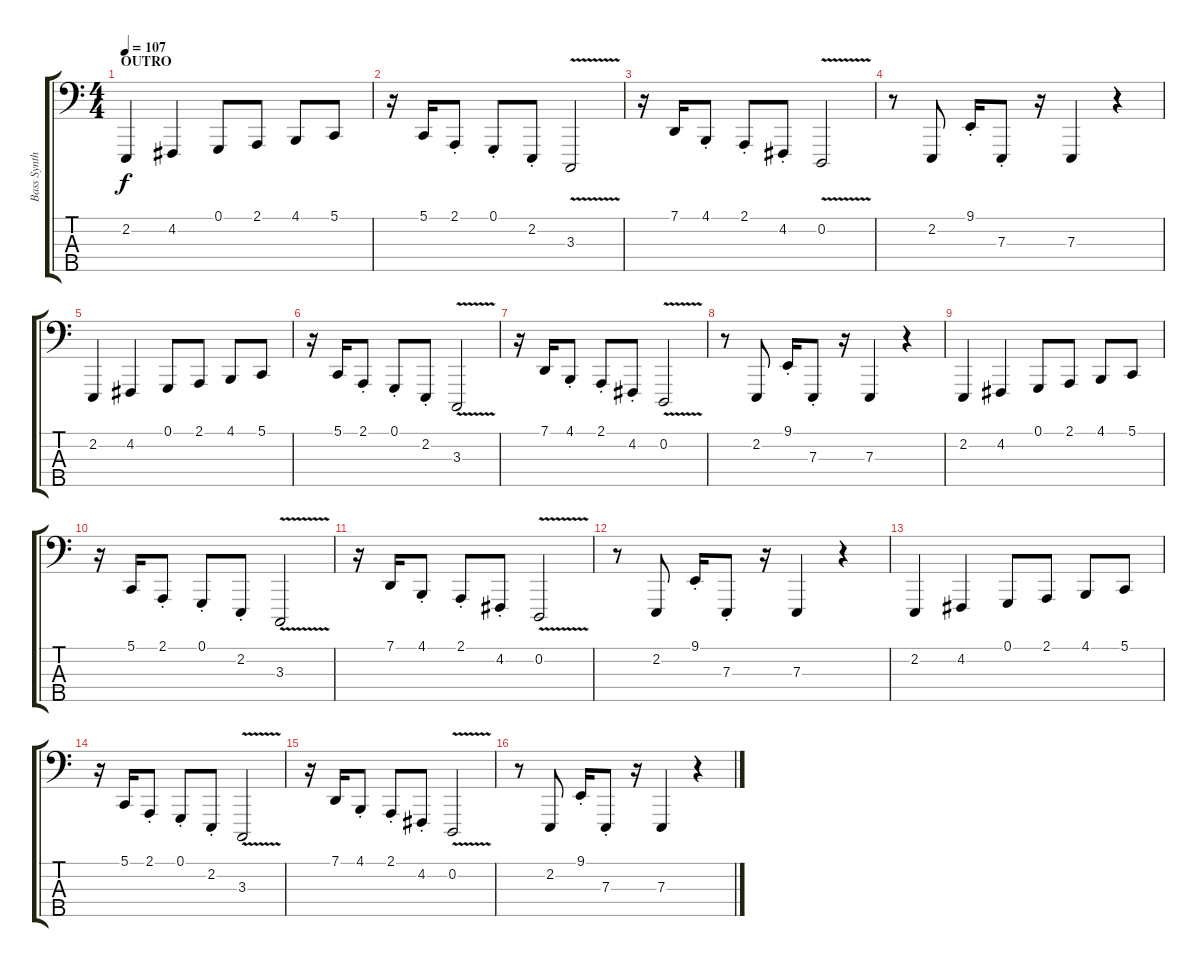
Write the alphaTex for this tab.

\track ("Bass Synth R" "Bass Synth") {instrument lead8bassandlead}
\staff {score tabs}
\tuning (G1 D1 A0 E0 B-1) {hide}
\ts (4 4)
\section ("" "OUTRO")
\tempo 107
\clef f4
\ks c
2.2.4{dy f} 4.2.4 0.1.8 2.1.8 4.1.8 5.1.8 |
r.16 5.1.16 2.1{st}.8 0.1{st}.8 2.2{st}.8 3.3{v}.2 |
r.16 7.1.16 4.1{st}.8 2.1{st}.8 4.2{st}.8 0.2{v}.2 |
r.8 2.2.8 9.1{st}.16 7.3{st}.8 r.16 7.3.4 r.4 |
2.2.4 4.2.4 0.1.8 2.1.8 4.1.8 5.1.8 |
r.16 5.1.16 2.1{st}.8 0.1{st}.8 2.2{st}.8 3.3{v}.2 |
r.16 7.1.16 4.1{st}.8 2.1{st}.8 4.2{st}.8 0.2{v}.2 |
r.8 2.2.8 9.1{st}.16 7.3{st}.8 r.16 7.3.4 r.4 |
2.2.4 4.2.4 0.1.8 2.1.8 4.1.8 5.1.8 |
r.16 5.1.16 2.1{st}.8 0.1{st}.8 2.2{st}.8 3.3{v}.2 |
r.16 7.1.16 4.1{st}.8 2.1{st}.8 4.2{st}.8 0.2{v}.2 |
r.8 2.2.8 9.1{st}.16 7.3{st}.8 r.16 7.3.4 r.4 |
2.2.4 4.2.4 0.1.8 2.1.8 4.1.8 5.1.8 |
r.16 5.1.16 2.1{st}.8 0.1{st}.8 2.2{st}.8 3.3{v}.2 |
r.16 7.1.16 4.1{st}.8 2.1{st}.8 4.2{st}.8 0.2{v}.2 |
r.8 2.2.8 9.1{st}.16 7.3{st}.8 r.16 7.3.4 r.4
